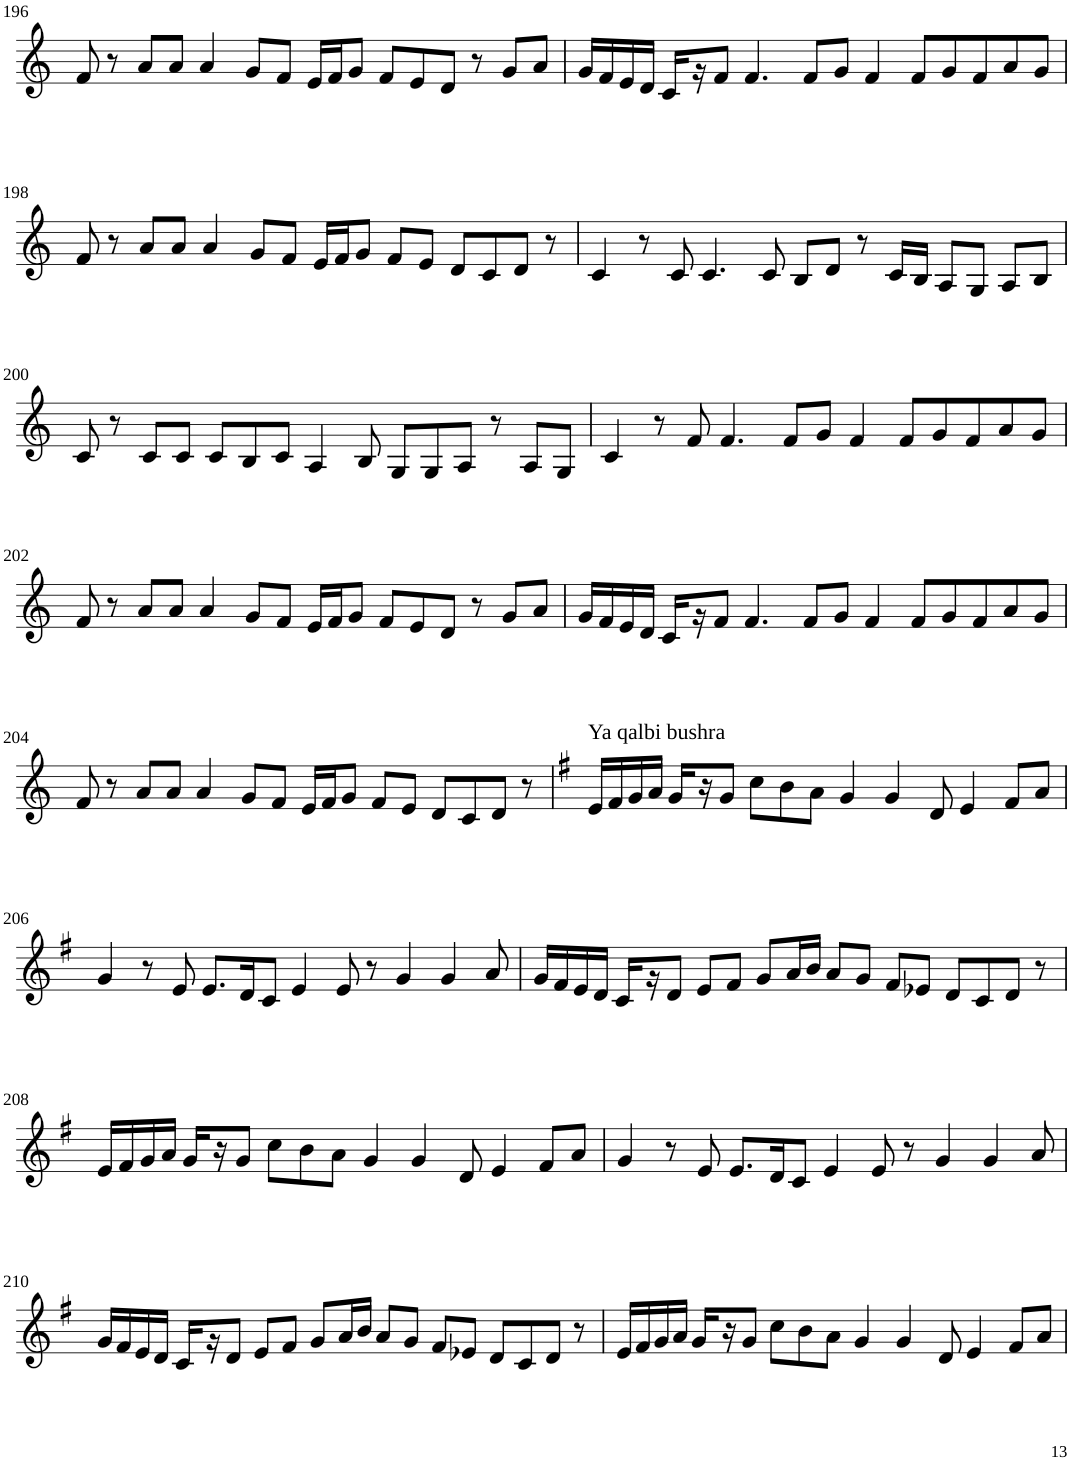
**kern
*part1
*staff1
*I"Violin
!!LO:PB:g=z
*clefG2
*k[]
*M8/4
=196
8f/
8r
8a/L
8a/J
4a/
8g/L
8f/J
16e/LL
16f/J
8g/J
8f/L
8e/
8d/J
8r
8g/L
8a/J
=197
16g/LL
16f/
16e/
16d/JJ
16c/LL
16r
8f/J
4.f/
8f/L
8g/J
4f/
8f/L
8g/
8f/
8a/
8g/J
!!LO:LB:g=z
=198
8f/
8r
8a/L
8a/J
4a/
8g/L
8f/J
16e/LL
16f/J
8g/J
8f/L
8e/J
8d/L
8c/
8d/J
8r
=199
4c/
8r
8c/
4.c/
8c/
8B/L
8d/J
8r
16c/LL
16B/JJ
8A/L
8G/J
8A/L
8B/J
!!LO:LB:g=z
=200
8c/
8r
8c/L
8c/J
8c/L
8B/
8c/J
4A/
8B/
8G/L
8G/
8A/J
8r
8A/L
8G/J
=201
4c/
8r
8f/
4.f/
8f/L
8g/J
4f/
8f/L
8g/
8f/
8a/
8g/J
!!LO:LB:g=z
=202
8f/
8r
8a/L
8a/J
4a/
8g/L
8f/J
16e/LL
16f/J
8g/J
8f/L
8e/
8d/J
8r
8g/L
8a/J
=203
16g/LL
16f/
16e/
16d/JJ
16c/LL
16r
8f/J
4.f/
8f/L
8g/J
4f/
8f/L
8g/
8f/
8a/
8g/J
!!LO:LB:g=z
=204
8f/
8r
8a/L
8a/J
4a/
8g/L
8f/J
16e/LL
16f/J
8g/J
8f/L
8e/J
8d/L
8c/
8d/J
8r
=205
*k[f#]
*G:
!LO:TX:a:t=Ya qalbi bushra
16e/LL
16f#/
16g/
16a/JJ
16g/LL
16r
8g/J
8cc\L
8b\
8a\J
4g/
4g/
8d/
4e/
8f#/L
8a/J
!!LO:LB:g=z
=206
4g/
8r
8e/
8.e/L
16d/K
8c/J
4e/
8e/
8r
4g/
4g/
8a/
=207
16g/LL
16f#/
16e/
16d/JJ
16c/LL
16r
8d/J
8e/L
8f#/J
8g/L
16a/L
16b/JJ
8a/L
8g/J
8f#/L
8e-X/J
8d/L
8c/
8d/J
8r
!!LO:LB:g=z
=208
16e/LL
16f#/
16g/
16a/JJ
16g/LL
16r
8g/J
8cc\L
8b\
8a\J
4g/
4g/
8d/
4e/
8f#/L
8a/J
=209
4g/
8r
8e/
8.e/L
16d/K
8c/J
4e/
8e/
8r
4g/
4g/
8a/
!!LO:LB:g=z
=210
16g/LL
16f#/
16e/
16d/JJ
16c/LL
16r
8d/J
8e/L
8f#/J
8g/L
16a/L
16b/JJ
8a/L
8g/J
8f#/L
8e-X/J
8d/L
8c/
8d/J
8r
=211
16e/LL
16f#/
16g/
16a/JJ
16g/LL
16r
8g/J
8cc\L
8b\
8a\J
4g/
4g/
8d/
4e/
8f#/L
8a/J
=
*-
